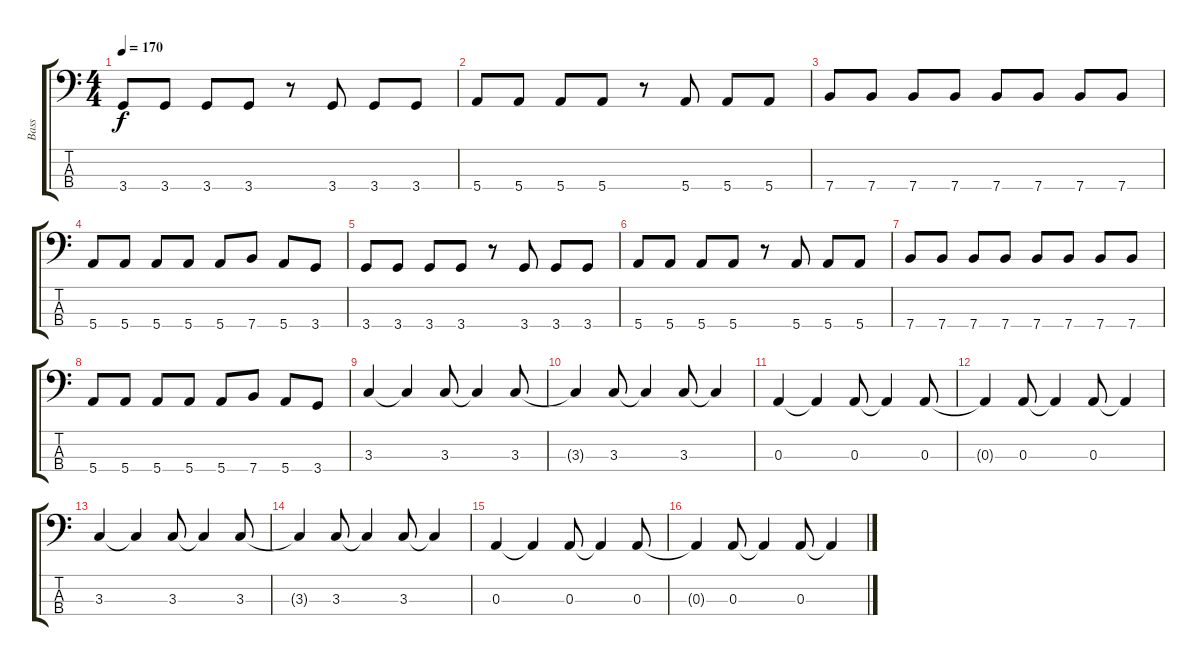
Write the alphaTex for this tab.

\track ("Bass" "Bass") {instrument electricbassfinger}
\staff {score tabs}
\tuning (G2 D2 A1 E1) {hide}
\ts (4 4)
\tempo 170
\clef f4
\ks c
3.4.8{dy f} 3.4.8 3.4.8 3.4.8 r.8 3.4.8 3.4.8 3.4.8 |
5.4.8 5.4.8 5.4.8 5.4.8 r.8 5.4.8 5.4.8 5.4.8 |
7.4.8 7.4.8 7.4.8 7.4.8 7.4.8 7.4.8 7.4.8 7.4.8 |
5.4.8 5.4.8 5.4.8 5.4.8 5.4.8 7.4.8 5.4.8 3.4.8 |
3.4.8 3.4.8 3.4.8 3.4.8 r.8 3.4.8 3.4.8 3.4.8 |
5.4.8 5.4.8 5.4.8 5.4.8 r.8 5.4.8 5.4.8 5.4.8 |
7.4.8 7.4.8 7.4.8 7.4.8 7.4.8 7.4.8 7.4.8 7.4.8 |
5.4.8 5.4.8 5.4.8 5.4.8 5.4.8 7.4.8 5.4.8 3.4.8 |
3.3.4 3.3{t}.4 3.3.8 3.3{t}.4 3.3.8 |
3.3{t}.4 3.3.8 3.3{t}.4 3.3.8 3.3{t}.4 |
0.3.4 0.3{t}.4 0.3.8 0.3{t}.4 0.3.8 |
0.3{t}.4 0.3.8 0.3{t}.4 0.3.8 0.3{t}.4 |
3.3.4 3.3{t}.4 3.3.8 3.3{t}.4 3.3.8 |
3.3{t}.4 3.3.8 3.3{t}.4 3.3.8 3.3{t}.4 |
0.3.4 0.3{t}.4 0.3.8 0.3{t}.4 0.3.8 |
0.3{t}.4 0.3.8 0.3{t}.4 0.3.8 0.3{t}.4
